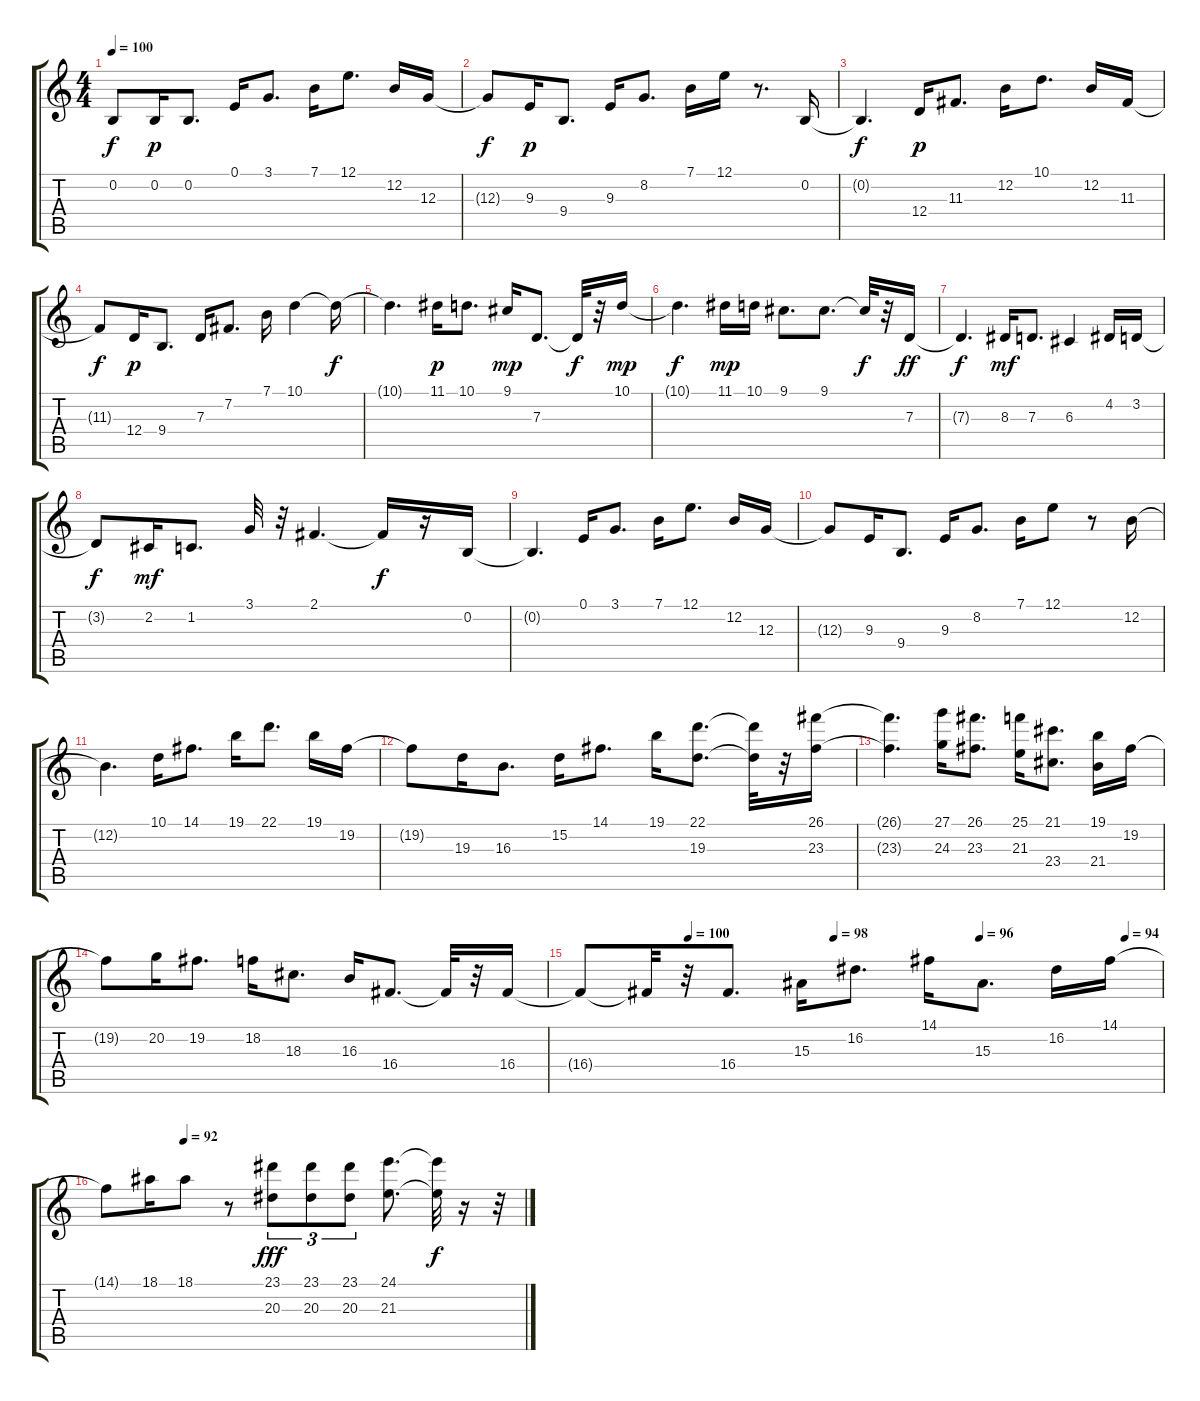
\track "" {instrument stringensemble1}
\staff {score tabs}
\tuning (E4 B3 G3 D3 A2 E2) {hide}
\ts (4 4)
\tempo 100
\clef g2
\ks c
0.2{t}.8{dy f} 0.2.16{dy p} 0.2.8{d} 0.1.16 3.1.8{d} 7.1.16 12.1.8{d} 12.2.16 12.3.16 |
12.3{t}.8{dy f} 9.3.16{dy p} 9.4.8{d} 9.3.16 8.2.8{d} 7.1.16 12.1.16 r.8{d} 0.2.16 |
0.2{t}.4{d dy f} 12.4.16{dy p} 11.3.8{d} 12.2.16 10.1.8{d} 12.2.16 11.3.16 |
11.3{t}.8{dy f} 12.4.16{dy p} 9.4.8{d} 7.3.16 7.2.8{d} 7.1.16 10.1.4 10.1{t}.16{dy f} |
10.1{t}.4{d} 11.1.16{dy p instrument stringensemble1} 10.1.8{d} 9.1.16{dy mp} 7.3.8{d} 7.3{t}.32{dy f} r.32 10.1.16{dy mp} |
10.1{t}.4{d dy f} 11.1.16{dy mp} 10.1.16 9.1.8{d} 9.1.8{d} 9.1{t}.32{dy f} r.32 7.3.16{dy ff} |
7.3{t}.4{d dy f} 8.3.16{dy mf} 7.3.8{d} 6.3.4 4.2.16 3.2.16 |
3.2{t}.8{dy f} 2.2.16{dy mf} 1.2.8{d} 3.1.32 r.32 2.1.4{d} 2.1{t}.16{dy f} r.16 0.2.16 |
0.2{t}.4{d} 0.1.16 3.1.8{d} 7.1.16 12.1.8{d} 12.2.16 12.3.16 |
12.3{t}.8 9.3.16 9.4.8{d} 9.3.16 8.2.8{d} 7.1.16 12.1.8 r.8 12.2.16 |
12.2{t}.4{d} 10.1.16 14.1.8{d} 19.1.16 22.1.8{d} 19.1.16 19.2.16 |
19.2{t}.8 19.3.16 16.3.8{d} 15.2.16 14.1.8{d} 19.1.16 (22.1 19.3).8{d} (22.1{t} 19.3{t}).32 r.32 (26.1 23.3).16 |
(26.1{t} 23.3{t}).4{d} (27.1 24.3).16 (26.1 23.3).8{d} (25.1 21.3).16 (21.1 23.4).8{d} (19.1 21.4).16 19.2.16 |
19.2{t}.8 20.2.16 19.2.8{d} 18.2.16 18.3.8{d} 16.3.16 16.4.8{d} 16.4{t}.32 r.32 16.4.16 |
\tempo (100 0.1875)
\tempo (98 0.4375)
\tempo (96 0.6875)
\tempo (94 0.9375)
16.4{t}.8 16.4{t}.32 r.32 16.4.8{d} 15.3.16 16.2.8{d} 14.1.16 15.3.8{d} 16.2.16 14.1.16 |
\tempo (92 0.1875)
14.1{t}.8 18.1.16 18.1.8 r.8 (23.1 20.3).8{tu (3 2) dy fff} (23.1 20.3).8{tu (3 2)} (23.1 20.3).8{tu (3 2)} (24.1 21.3).8{d} (24.1{t} 21.3{t}).32{dy f} r.16 r.32
